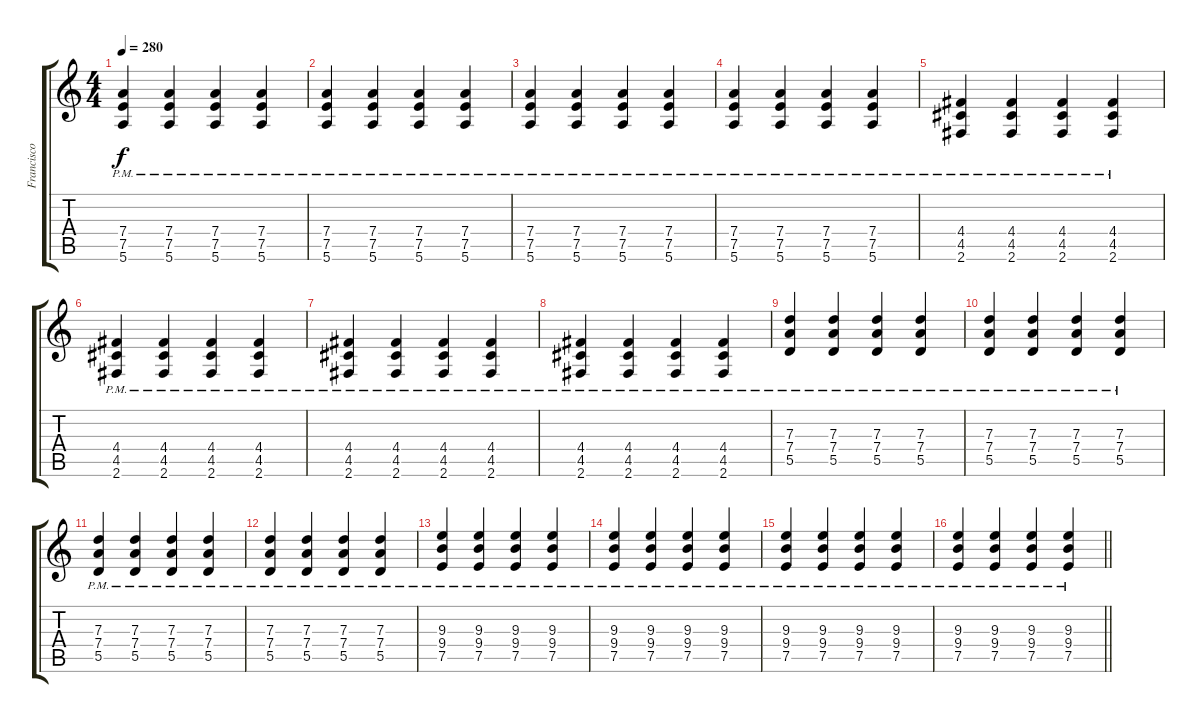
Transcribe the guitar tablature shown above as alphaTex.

\track ("Francisco (Guitarra 1)" "Francisco ") {instrument distortionguitar}
\staff {score tabs}
\tuning (E4 B3 G3 D3 A2 E2) {hide}
\ts (4 4)
\tempo 280
\clef g2
\ks c
(7.4{pm} 7.5{pm} 5.6{pm}).4{dy f} (7.4{pm} 7.5{pm} 5.6{pm}).4 (7.4{pm} 7.5{pm} 5.6{pm}).4 (7.4{pm} 7.5{pm} 5.6{pm}).4 |
(7.4{pm} 7.5{pm} 5.6{pm}).4 (7.4{pm} 7.5{pm} 5.6{pm}).4 (7.4{pm} 7.5{pm} 5.6{pm}).4 (7.4{pm} 7.5{pm} 5.6{pm}).4 |
(7.4{pm} 7.5{pm} 5.6{pm}).4 (7.4{pm} 7.5{pm} 5.6{pm}).4 (7.4{pm} 7.5{pm} 5.6{pm}).4 (7.4{pm} 7.5{pm} 5.6{pm}).4 |
(7.4{pm} 7.5{pm} 5.6{pm}).4 (7.4{pm} 7.5{pm} 5.6{pm}).4 (7.4{pm} 7.5{pm} 5.6{pm}).4 (7.4{pm} 7.5{pm} 5.6{pm}).4 |
(4.4{pm} 4.5{pm} 2.6{pm}).4 (4.4{pm} 4.5{pm} 2.6{pm}).4 (4.4{pm} 4.5{pm} 2.6{pm}).4 (4.4{pm} 4.5{pm} 2.6{pm}).4 |
(4.4{pm} 4.5{pm} 2.6{pm}).4 (4.4{pm} 4.5{pm} 2.6{pm}).4 (4.4{pm} 4.5{pm} 2.6{pm}).4 (4.4{pm} 4.5{pm} 2.6{pm}).4 |
(4.4{pm} 4.5{pm} 2.6{pm}).4 (4.4{pm} 4.5{pm} 2.6{pm}).4 (4.4{pm} 4.5{pm} 2.6{pm}).4 (4.4{pm} 4.5{pm} 2.6{pm}).4 |
(4.4{pm} 4.5{pm} 2.6{pm}).4 (4.4{pm} 4.5{pm} 2.6{pm}).4 (4.4{pm} 4.5{pm} 2.6{pm}).4 (4.4{pm} 4.5{pm} 2.6{pm}).4 |
(7.3{pm} 7.4{pm} 5.5{pm}).4 (7.3{pm} 7.4{pm} 5.5{pm}).4 (7.3{pm} 7.4{pm} 5.5{pm}).4 (7.3{pm} 7.4{pm} 5.5{pm}).4 |
(7.3{pm} 7.4{pm} 5.5{pm}).4 (7.3{pm} 7.4{pm} 5.5{pm}).4 (7.3{pm} 7.4{pm} 5.5{pm}).4 (7.3{pm} 7.4{pm} 5.5{pm}).4 |
(7.3{pm} 7.4{pm} 5.5{pm}).4 (7.3{pm} 7.4{pm} 5.5{pm}).4 (7.3{pm} 7.4{pm} 5.5{pm}).4 (7.3{pm} 7.4{pm} 5.5{pm}).4 |
(7.3{pm} 7.4{pm} 5.5{pm}).4 (7.3{pm} 7.4{pm} 5.5{pm}).4 (7.3{pm} 7.4{pm} 5.5{pm}).4 (7.3{pm} 7.4{pm} 5.5{pm}).4 |
(9.3{pm} 9.4{pm} 7.5{pm}).4 (9.3{pm} 9.4{pm} 7.5{pm}).4 (9.3{pm} 9.4{pm} 7.5{pm}).4 (9.3{pm} 9.4{pm} 7.5{pm}).4 |
(9.3{pm} 9.4{pm} 7.5{pm}).4 (9.3{pm} 9.4{pm} 7.5{pm}).4 (9.3{pm} 9.4{pm} 7.5{pm}).4 (9.3{pm} 9.4{pm} 7.5{pm}).4 |
(9.3{pm} 9.4{pm} 7.5{pm}).4 (9.3{pm} 9.4{pm} 7.5{pm}).4 (9.3{pm} 9.4{pm} 7.5{pm}).4 (9.3{pm} 9.4{pm} 7.5{pm}).4 |
\barLineRight lightlight
(9.3{pm} 9.4{pm} 7.5{pm}).4 (9.3{pm} 9.4{pm} 7.5{pm}).4 (9.3{pm} 9.4{pm} 7.5{pm}).4 (9.3{pm} 9.4{pm} 7.5{pm}).4
